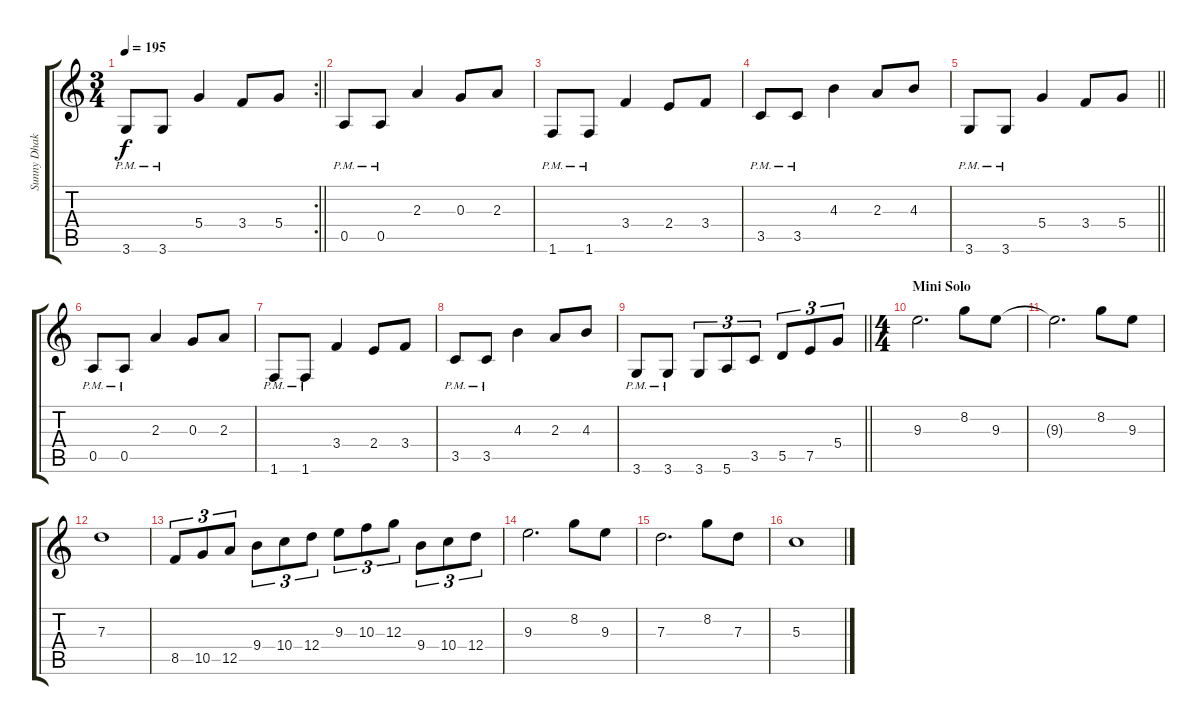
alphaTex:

\track ("Sunny Dhak" "Sunny Dhak") {instrument distortionguitar}
\staff {score tabs}
\tuning (E4 B3 G3 D3 A2 E2) {hide}
\rc 2
\ts (3 4)
\tempo 195
\clef g2
\barLineRight lightlight
\ks c
3.6{pm}.8{dy f} 3.6{pm}.8 5.4.4 3.4.8 5.4.8 |
0.5{pm}.8 0.5{pm}.8 2.3.4 0.3.8 2.3.8 |
1.6{pm}.8 1.6{pm}.8 3.4.4 2.4.8 3.4.8 |
3.5{pm}.8 3.5{pm}.8 4.3.4 2.3.8 4.3.8 |
\barLineRight lightlight
3.6{pm}.8 3.6{pm}.8 5.4.4 3.4.8 5.4.8 |
0.5{pm}.8 0.5{pm}.8 2.3.4 0.3.8 2.3.8 |
1.6{pm}.8 1.6{pm}.8 3.4.4 2.4.8 3.4.8 |
3.5{pm}.8 3.5{pm}.8 4.3.4 2.3.8 4.3.8 |
\barLineRight lightlight
3.6{pm}.8 3.6{pm}.8 3.6.8{tu (3 2)} 5.6.8{tu (3 2)} 3.5.8{tu (3 2)} 5.5.8{tu (3 2)} 7.5.8{tu (3 2)} 5.4.8{tu (3 2)} |
\ts (4 4)
\section ("" "Mini Solo")
9.3.2{d} 8.2.8 9.3.8 |
9.3{t}.2{d} 8.2.8 9.3.8 |
7.3.1 |
8.5.8{tu (3 2)} 10.5.8{tu (3 2)} 12.5.8{tu (3 2)} 9.4.8{tu (3 2)} 10.4.8{tu (3 2)} 12.4.8{tu (3 2)} 9.3.8{tu (3 2)} 10.3.8{tu (3 2)} 12.3.8{tu (3 2)} 9.4.8{tu (3 2)} 10.4.8{tu (3 2)} 12.4.8{tu (3 2)} |
9.3.2{d} 8.2.8 9.3.8 |
7.3.2{d} 8.2.8 7.3.8 |
5.3.1
